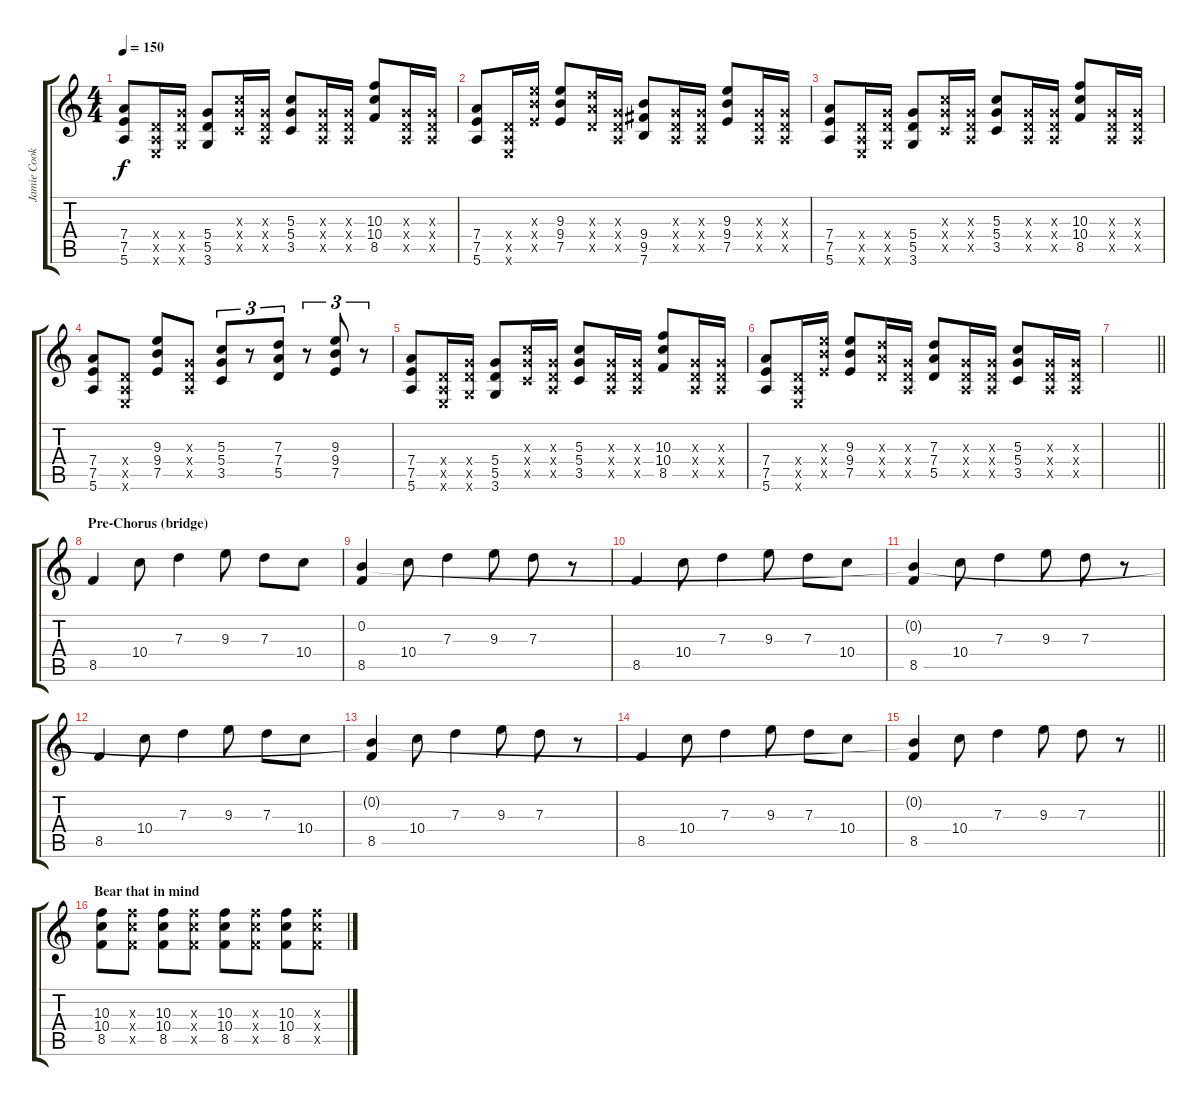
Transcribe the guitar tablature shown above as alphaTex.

\track ("Jamie Cook" "Jamie Cook") {instrument distortionguitar}
\staff {score tabs}
\tuning (E4 B3 G3 D3 A2 E2) {hide}
\ts (4 4)
\tempo 150
\clef g2
\ks c
(7.4 7.5 5.6).8{dy f} (0.4{x} 0.5{x} 0.6{x}).16 (5.4{x} 5.5{x} 3.6{x}).16 (5.4 5.5 3.6).8 (5.3{x} 5.4{x} 3.5{x}).16 (0.3{x} 0.4{x} 0.5{x}).16 (5.3 5.4 3.5).8 (0.3{x} 0.4{x} 0.5{x}).16 (0.3{x} 0.4{x} 0.5{x}).16 (10.3 10.4 8.5).8 (0.3{x} 0.4{x} 0.5{x}).16 (0.3{x} 0.4{x} 0.5{x}).16 |
(7.4 7.5 5.6).8 (0.4{x} 0.5{x} 0.6{x}).16 (9.3{x} 9.4{x} 7.5{x}).16 (9.3 9.4 7.5).8 (7.3{x} 7.4{x} 5.5{x}).16 (0.3{x} 0.4{x} 0.5{x}).16 (9.4 9.5 7.6).8 (0.3{x} 0.4{x} 0.5{x}).16 (0.3{x} 0.4{x} 0.5{x}).16 (9.3 9.4 7.5).8 (0.3{x} 0.4{x} 0.5{x}).16 (0.3{x} 0.4{x} 0.5{x}).16 |
(7.4 7.5 5.6).8 (0.4{x} 0.5{x} 0.6{x}).16 (5.4{x} 5.5{x} 3.6{x}).16 (5.4 5.5 3.6).8 (5.3{x} 5.4{x} 3.5{x}).16 (0.3{x} 0.4{x} 0.5{x}).16 (5.3 5.4 3.5).8 (0.3{x} 0.4{x} 0.5{x}).16 (0.3{x} 0.4{x} 0.5{x}).16 (10.3 10.4 8.5).8 (0.3{x} 0.4{x} 0.5{x}).16 (0.3{x} 0.4{x} 0.5{x}).16 |
(7.4 7.5 5.6).8 (0.4{x} 0.5{x} 0.6{x}).8 (9.3 9.4 7.5).8 (0.3{x} 0.4{x} 0.5{x}).8 (5.3 5.4 3.5).8{tu (3 2)} r.8{tu (3 2)} (7.3 7.4 5.5).8{tu (3 2)} r.8{tu (3 2)} (9.3 9.4 7.5).8{tu (3 2)} r.8{tu (3 2)} |
(7.4 7.5 5.6).8 (0.4{x} 0.5{x} 0.6{x}).16 (5.4{x} 5.5{x} 3.6{x}).16 (5.4 5.5 3.6).8 (5.3{x} 5.4{x} 3.5{x}).16 (0.3{x} 0.4{x} 0.5{x}).16 (5.3 5.4 3.5).8 (0.3{x} 0.4{x} 0.5{x}).16 (0.3{x} 0.4{x} 0.5{x}).16 (10.3 10.4 8.5).8 (0.3{x} 0.4{x} 0.5{x}).16 (0.3{x} 0.4{x} 0.5{x}).16 |
(7.4 7.5 5.6).8 (0.4{x} 0.5{x} 0.6{x}).16 (9.3{x} 9.4{x} 7.5{x}).16 (9.3 9.4 7.5).8 (7.3{x} 7.4{x} 5.5{x}).16 (0.3{x} 0.4{x} 0.5{x}).16 (7.3 7.4 5.5).8 (0.3{x} 0.4{x} 0.5{x}).16 (0.3{x} 0.4{x} 0.5{x}).16 (5.3 5.4 3.5).8 (0.3{x} 0.4{x} 0.5{x}).16 (0.3{x} 0.4{x} 0.5{x}).16 |
\barLineRight lightlight
|
\section ("" "Pre-Chorus (bridge)")
8.5.4{volume 12 instrument overdrivenguitar} 10.4.8 7.3.4 9.3.8 7.3.8 10.4.8 |
(0.2 8.5).4 10.4.8 7.3.4 9.3.8 7.3.8 r.8 |
8.5.4{volume 12 instrument overdrivenguitar} 10.4.8 7.3.4 9.3.8 7.3.8 10.4.8 |
(0.2{t} 8.5).4 10.4.8 7.3.4 9.3.8 7.3.8 r.8 |
8.5.4{volume 12 instrument overdrivenguitar} 10.4.8 7.3.4 9.3.8 7.3.8 10.4.8 |
(0.2{t} 8.5).4 10.4.8 7.3.4 9.3.8 7.3.8 r.8 |
8.5.4{volume 12 instrument overdrivenguitar} 10.4.8 7.3.4 9.3.8 7.3.8 10.4.8 |
\barLineRight lightlight
(0.2{t} 8.5).4 10.4.8 7.3.4 9.3.8 7.3.8 r.8 |
\section ("" "Bear that in mind")
(10.3 10.4 8.5).8{volume 14} (10.3{x} 10.4{x} 8.5{x}).8 (10.3 10.4 8.5).8 (10.3{x} 10.4{x} 8.5{x}).8 (10.3 10.4 8.5).8 (10.3{x} 10.4{x} 8.5{x}).8 (10.3 10.4 8.5).8 (10.3{x} 10.4{x} 8.5{x}).8
